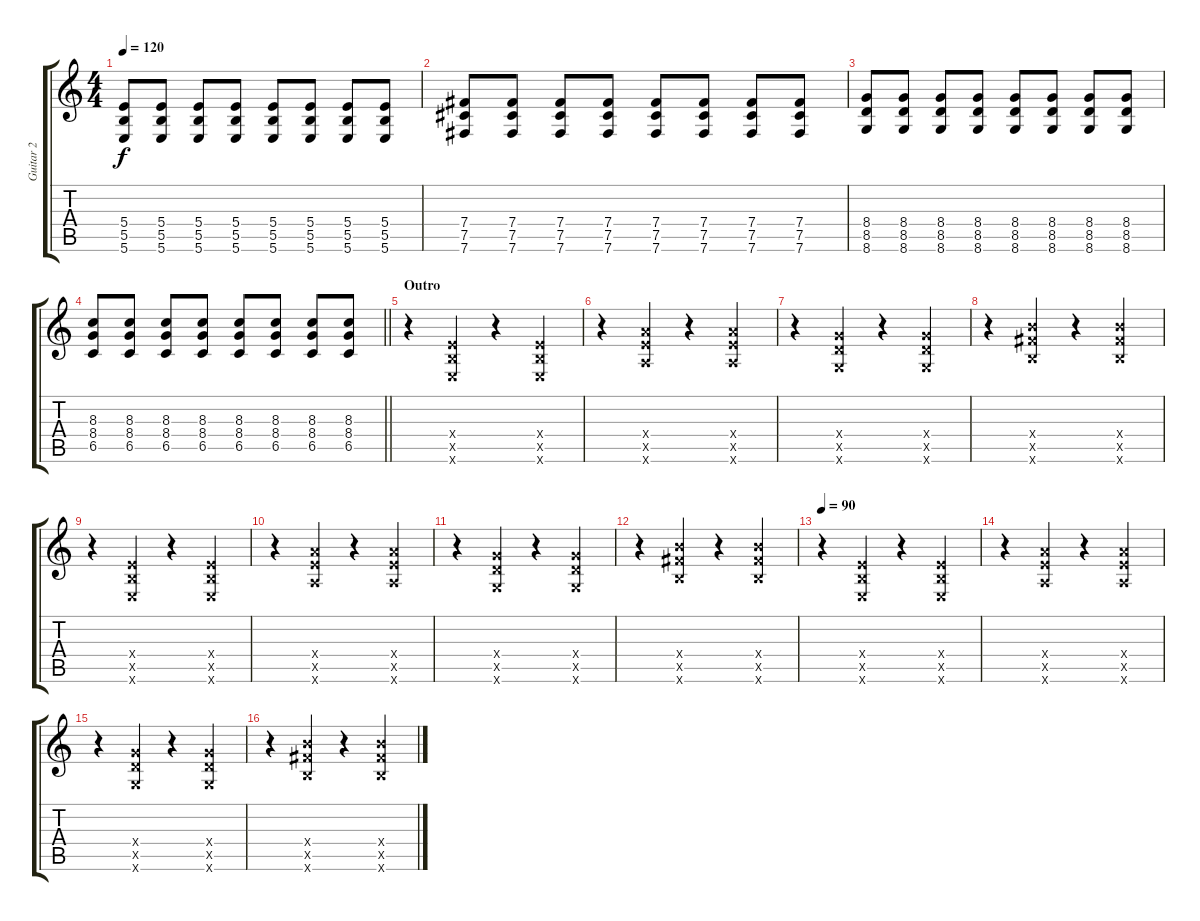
\track ("Guitar 2" "Guitar 2") {instrument overdrivenguitar}
\staff {score tabs}
\tuning (Db4 Ab3 E3 B2 Gb2 B1) {hide}
\ts (4 4)
\tempo 120
\clef g2
\ks c
(5.4 5.5 5.6).8{dy f} (5.4 5.5 5.6).8 (5.4 5.5 5.6).8 (5.4 5.5 5.6).8 (5.4 5.5 5.6).8 (5.4 5.5 5.6).8 (5.4 5.5 5.6).8 (5.4 5.5 5.6).8 |
(7.4 7.5 7.6).8 (7.4 7.5 7.6).8 (7.4 7.5 7.6).8 (7.4 7.5 7.6).8 (7.4 7.5 7.6).8 (7.4 7.5 7.6).8 (7.4 7.5 7.6).8 (7.4 7.5 7.6).8 |
(8.4 8.5 8.6).8 (8.4 8.5 8.6).8 (8.4 8.5 8.6).8 (8.4 8.5 8.6).8 (8.4 8.5 8.6).8 (8.4 8.5 8.6).8 (8.4 8.5 8.6).8 (8.4 8.5 8.6).8 |
\barLineRight lightlight
(8.3 8.4 6.5).8 (8.3 8.4 6.5).8 (8.3 8.4 6.5).8 (8.3 8.4 6.5).8 (8.3 8.4 6.5).8 (8.3 8.4 6.5).8 (8.3 8.4 6.5).8 (8.3 8.4 6.5).8 |
\section ("" "Outro")
r.4 (5.4{x} 5.5{x} 5.6{x}).4 r.4 (5.4{x} 5.5{x} 5.6{x}).4 |
r.4 (10.4{x} 10.5{x} 10.6{x}).4 r.4 (10.4{x} 10.5{x} 10.6{x}).4 |
r.4 (8.4{x} 8.5{x} 8.6{x}).4 r.4 (8.4{x} 8.5{x} 8.6{x}).4 |
r.4 (12.4{x} 12.5{x} 12.6{x}).4 r.4 (12.4{x} 12.5{x} 12.6{x}).4 |
r.4 (5.4{x} 5.5{x} 5.6{x}).4 r.4 (5.4{x} 5.5{x} 5.6{x}).4 |
r.4 (10.4{x} 10.5{x} 10.6{x}).4 r.4 (10.4{x} 10.5{x} 10.6{x}).4 |
r.4 (8.4{x} 8.5{x} 8.6{x}).4 r.4 (8.4{x} 8.5{x} 8.6{x}).4 |
r.4 (12.4{x} 12.5{x} 12.6{x}).4 r.4 (12.4{x} 12.5{x} 12.6{x}).4 |
\tempo 90
r.4 (5.4{x} 5.5{x} 5.6{x}).4 r.4 (5.4{x} 5.5{x} 5.6{x}).4 |
r.4 (10.4{x} 10.5{x} 10.6{x}).4 r.4 (10.4{x} 10.5{x} 10.6{x}).4 |
r.4 (8.4{x} 8.5{x} 8.6{x}).4 r.4 (8.4{x} 8.5{x} 8.6{x}).4 |
r.4 (12.4{x} 12.5{x} 12.6{x}).4 r.4 (12.4{x} 12.5{x} 12.6{x}).4
